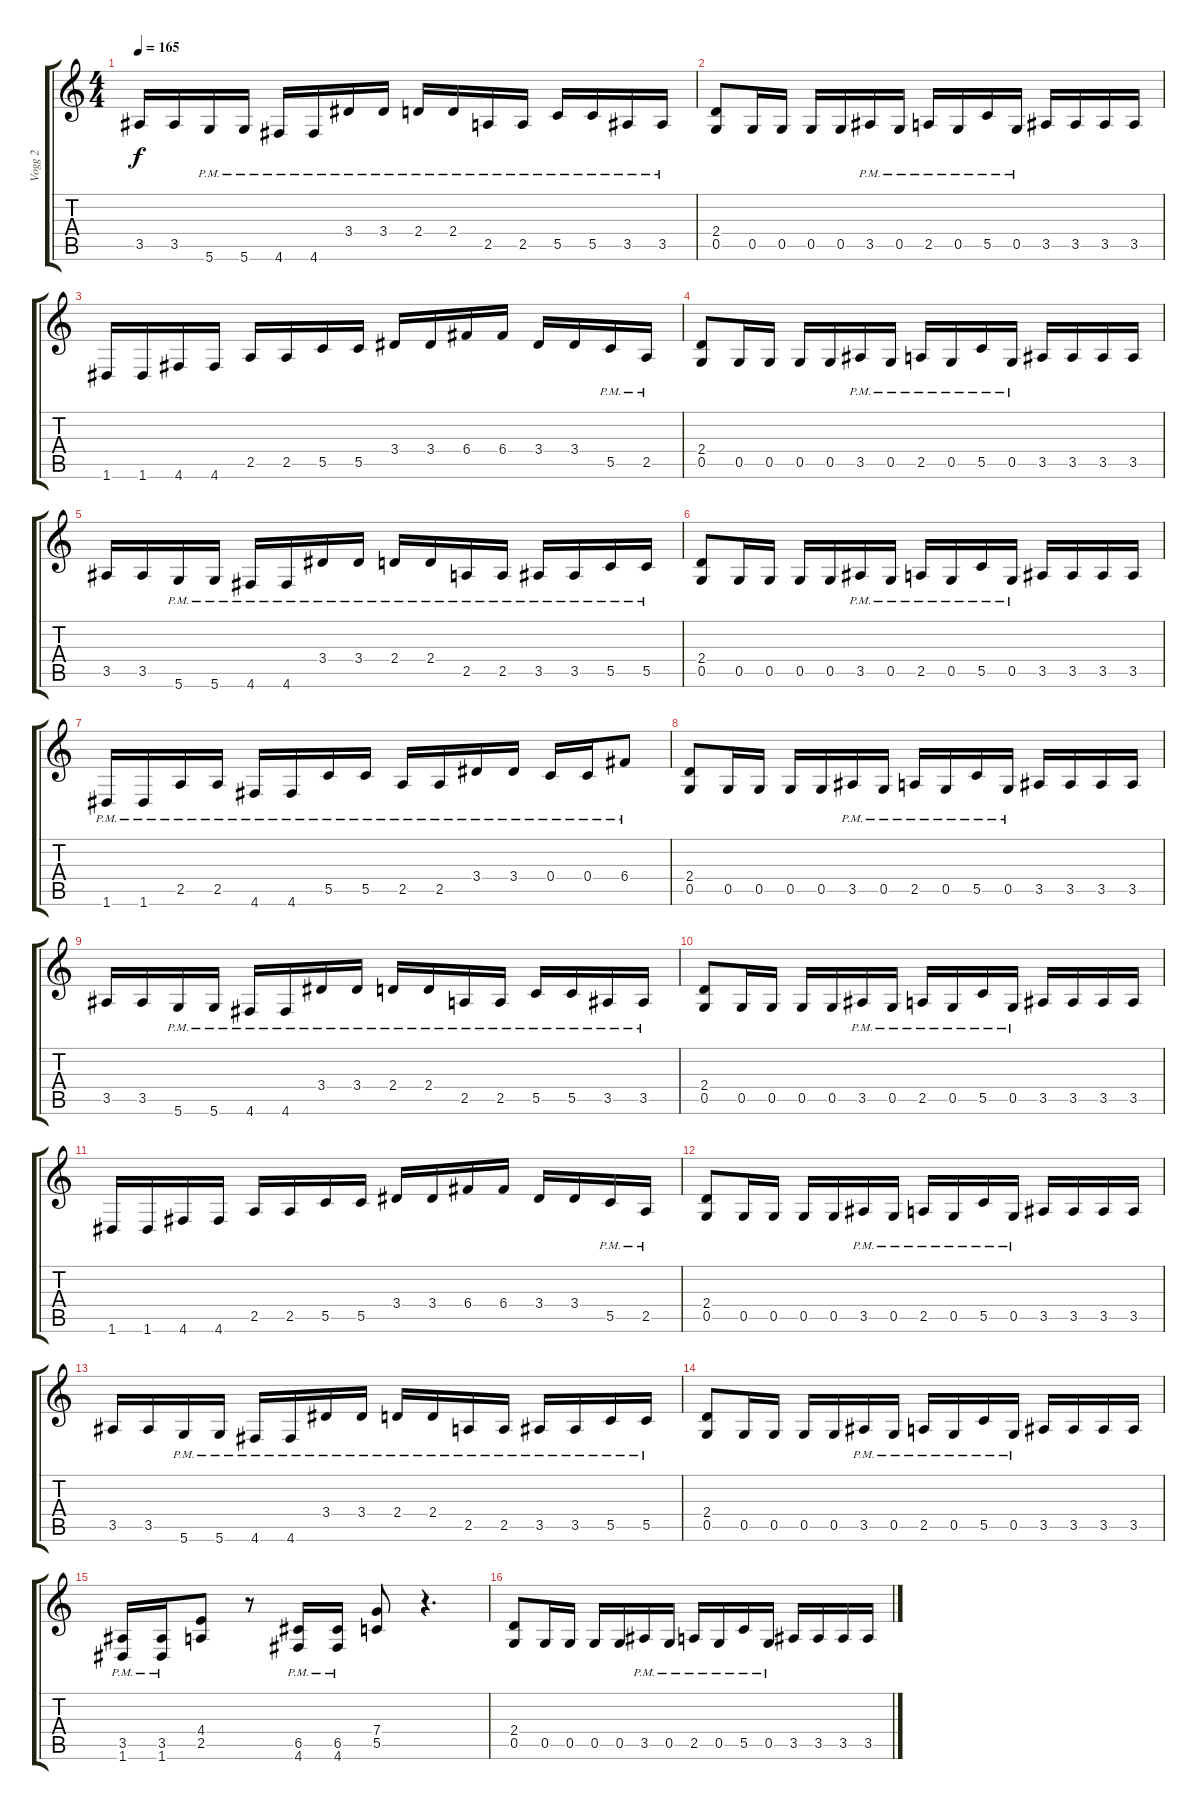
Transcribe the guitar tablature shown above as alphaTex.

\track ("Vogg 2" "Vogg 2") {instrument distortionguitar}
\staff {score tabs}
\tuning (D4 A3 F3 C3 G2 D2) {hide}
\ts (4 4)
\tempo 165
\clef g2
\ks c
3.5.16{dy f} 3.5.16 5.6{pm}.16 5.6{pm}.16 4.6{pm}.16 4.6{pm}.16 3.4{pm}.16 3.4{pm}.16 2.4{pm}.16 2.4{pm}.16 2.5{pm}.16 2.5{pm}.16 5.5{pm}.16 5.5{pm}.16 3.5{pm}.16 3.5{pm}.16 |
(2.4 0.5).8 0.5.16 0.5.16 0.5.16 0.5.16 3.5{pm}.16 0.5{pm}.16 2.5{pm}.16 0.5{pm}.16 5.5{pm}.16 0.5{pm}.16 3.5.16 3.5.16 3.5.16 3.5.16 |
1.6.16 1.6.16 4.6.16 4.6.16 2.5.16 2.5.16 5.5.16 5.5.16 3.4.16 3.4.16 6.4.16 6.4.16 3.4.16 3.4.16 5.5{pm}.16 2.5{pm}.16 |
(2.4 0.5).8 0.5.16 0.5.16 0.5.16 0.5.16 3.5{pm}.16 0.5{pm}.16 2.5{pm}.16 0.5{pm}.16 5.5{pm}.16 0.5{pm}.16 3.5.16 3.5.16 3.5.16 3.5.16 |
3.5.16 3.5.16 5.6{pm}.16 5.6{pm}.16 4.6{pm}.16 4.6{pm}.16 3.4{pm}.16 3.4{pm}.16 2.4{pm}.16 2.4{pm}.16 2.5{pm}.16 2.5{pm}.16 3.5{pm}.16 3.5{pm}.16 5.5{pm}.16 5.5{pm}.16 |
(2.4 0.5).8 0.5.16 0.5.16 0.5.16 0.5.16 3.5{pm}.16 0.5{pm}.16 2.5{pm}.16 0.5{pm}.16 5.5{pm}.16 0.5{pm}.16 3.5.16 3.5.16 3.5.16 3.5.16 |
1.6{pm}.16 1.6{pm}.16 2.5{pm}.16 2.5{pm}.16 4.6{pm}.16 4.6{pm}.16 5.5{pm}.16 5.5{pm}.16 2.5{pm}.16 2.5{pm}.16 3.4{pm}.16 3.4{pm}.16 0.4{pm}.16 0.4{pm}.16 6.4{pm}.8 |
(2.4 0.5).8 0.5.16 0.5.16 0.5.16 0.5.16 3.5{pm}.16 0.5{pm}.16 2.5{pm}.16 0.5{pm}.16 5.5{pm}.16 0.5{pm}.16 3.5.16 3.5.16 3.5.16 3.5.16 |
3.5.16 3.5.16 5.6{pm}.16 5.6{pm}.16 4.6{pm}.16 4.6{pm}.16 3.4{pm}.16 3.4{pm}.16 2.4{pm}.16 2.4{pm}.16 2.5{pm}.16 2.5{pm}.16 5.5{pm}.16 5.5{pm}.16 3.5{pm}.16 3.5{pm}.16 |
(2.4 0.5).8 0.5.16 0.5.16 0.5.16 0.5.16 3.5{pm}.16 0.5{pm}.16 2.5{pm}.16 0.5{pm}.16 5.5{pm}.16 0.5{pm}.16 3.5.16 3.5.16 3.5.16 3.5.16 |
1.6.16 1.6.16 4.6.16 4.6.16 2.5.16 2.5.16 5.5.16 5.5.16 3.4.16 3.4.16 6.4.16 6.4.16 3.4.16 3.4.16 5.5{pm}.16 2.5{pm}.16 |
(2.4 0.5).8 0.5.16 0.5.16 0.5.16 0.5.16 3.5{pm}.16 0.5{pm}.16 2.5{pm}.16 0.5{pm}.16 5.5{pm}.16 0.5{pm}.16 3.5.16 3.5.16 3.5.16 3.5.16 |
3.5.16 3.5.16 5.6{pm}.16 5.6{pm}.16 4.6{pm}.16 4.6{pm}.16 3.4{pm}.16 3.4{pm}.16 2.4{pm}.16 2.4{pm}.16 2.5{pm}.16 2.5{pm}.16 3.5{pm}.16 3.5{pm}.16 5.5{pm}.16 5.5{pm}.16 |
(2.4 0.5).8 0.5.16 0.5.16 0.5.16 0.5.16 3.5{pm}.16 0.5{pm}.16 2.5{pm}.16 0.5{pm}.16 5.5{pm}.16 0.5{pm}.16 3.5.16 3.5.16 3.5.16 3.5.16 |
(3.5{pm} 1.6{pm}).16 (3.5{pm} 1.6{pm}).16 (4.4 2.5).8 r.8 (6.5{pm} 4.6{pm}).16 (6.5{pm} 4.6{pm}).16 (7.4 5.5).8 r.4{d} |
(2.4 0.5).8 0.5.16 0.5.16 0.5.16 0.5.16 3.5{pm}.16 0.5{pm}.16 2.5{pm}.16 0.5{pm}.16 5.5{pm}.16 0.5{pm}.16 3.5.16 3.5.16 3.5.16 3.5.16
